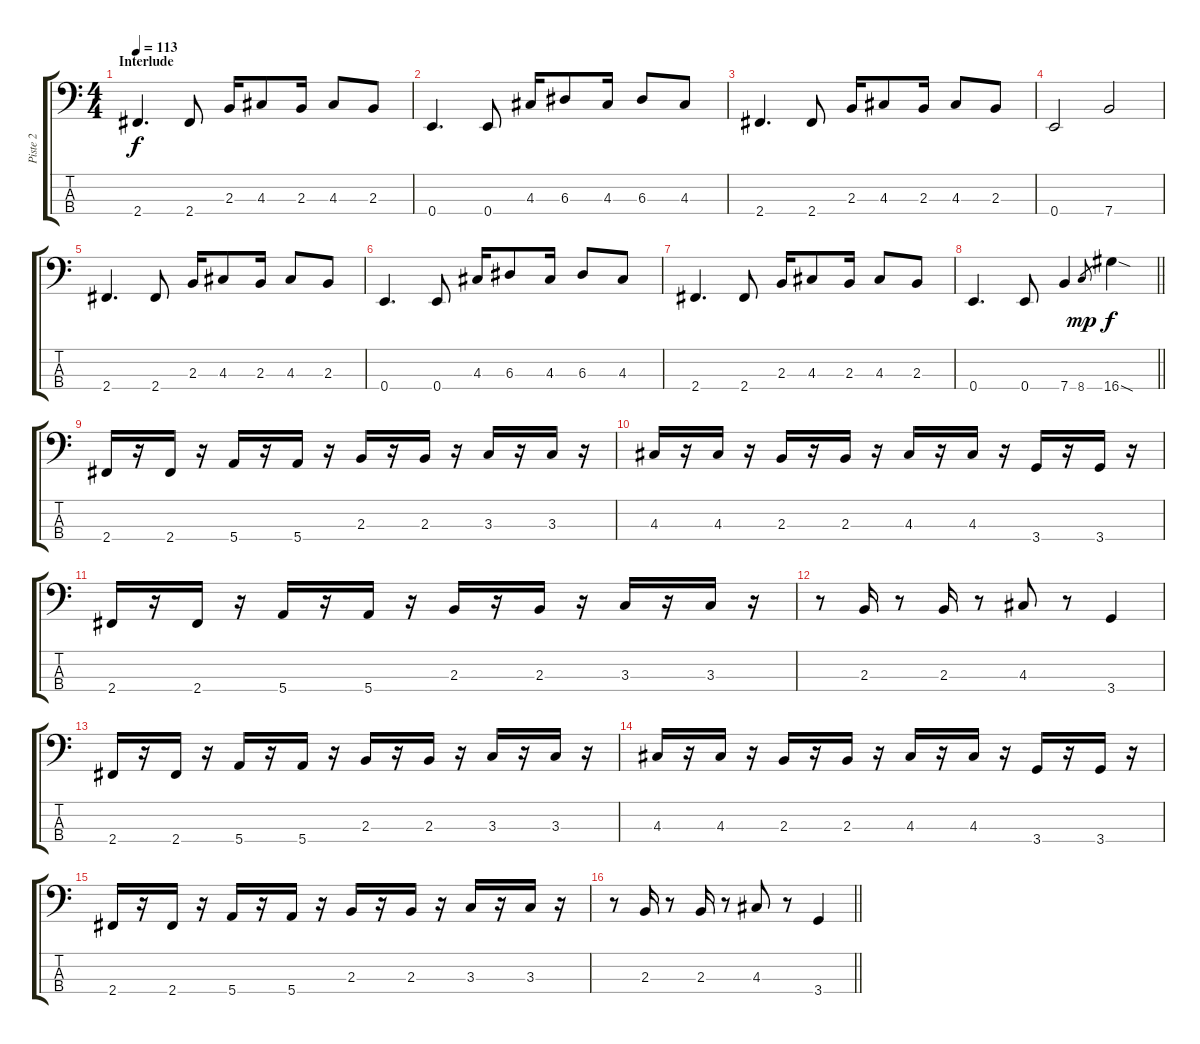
\track ("Piste 2" "Piste 2") {instrument electricbassfinger}
\staff {score tabs}
\tuning (G2 D2 A1 E1) {hide}
\ts (4 4)
\section ("" "Interlude")
\tempo 113
\clef f4
\ks c
2.4.4{d dy f} 2.4.8 2.3.16 4.3.8 2.3.16 4.3.8 2.3.8 |
0.4.4{d} 0.4.8 4.3.16 6.3.8 4.3.16 6.3.8 4.3.8 |
2.4.4{d} 2.4.8 2.3.16 4.3.8 2.3.16 4.3.8 2.3.8 |
0.4.2 7.4.2 |
2.4.4{d} 2.4.8 2.3.16 4.3.8 2.3.16 4.3.8 2.3.8 |
0.4.4{d} 0.4.8 4.3.16 6.3.8 4.3.16 6.3.8 4.3.8 |
2.4.4{d} 2.4.8 2.3.16 4.3.8 2.3.16 4.3.8 2.3.8 |
\barLineRight lightlight
0.4.4{d} 0.4.8 7.4.4 8.4.8{gr dy mp} 16.4{sod}.4{dy f} |
2.4.16 r.16 2.4.16 r.16 5.4.16 r.16 5.4.16 r.16 2.3.16 r.16 2.3.16 r.16 3.3.16 r.16 3.3.16 r.16 |
4.3.16 r.16 4.3.16 r.16 2.3.16 r.16 2.3.16 r.16 4.3.16 r.16 4.3.16 r.16 3.4.16 r.16 3.4.16 r.16 |
2.4.16 r.16 2.4.16 r.16 5.4.16 r.16 5.4.16 r.16 2.3.16 r.16 2.3.16 r.16 3.3.16 r.16 3.3.16 r.16 |
r.8 2.3.16 r.8 2.3.16 r.8 4.3.8 r.8 3.4.4 |
2.4.16 r.16 2.4.16 r.16 5.4.16 r.16 5.4.16 r.16 2.3.16 r.16 2.3.16 r.16 3.3.16 r.16 3.3.16 r.16 |
4.3.16 r.16 4.3.16 r.16 2.3.16 r.16 2.3.16 r.16 4.3.16 r.16 4.3.16 r.16 3.4.16 r.16 3.4.16 r.16 |
2.4.16 r.16 2.4.16 r.16 5.4.16 r.16 5.4.16 r.16 2.3.16 r.16 2.3.16 r.16 3.3.16 r.16 3.3.16 r.16 |
\barLineRight lightlight
r.8 2.3.16 r.8 2.3.16 r.8 4.3.8 r.8 3.4.4
